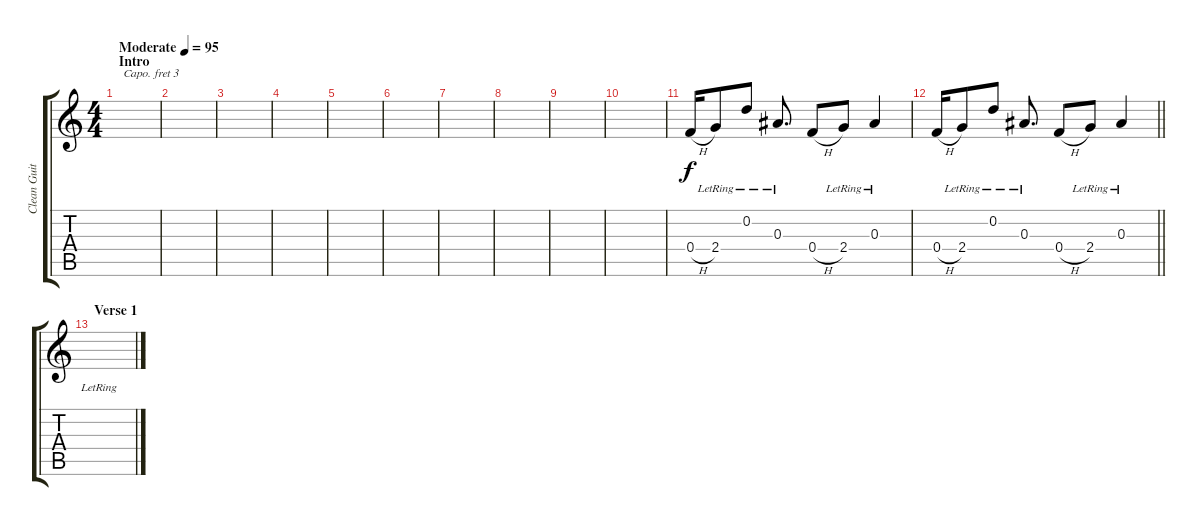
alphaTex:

\track ("Clean Guitar" "Clean Guit") {instrument electricguitarjazz}
\staff {score tabs}
\capo 3
\tuning (E4 B3 G3 D3 A2 E2) {hide}
\ts (4 4)
\section ("" "Intro")
\tempo (95 "Moderate")
\clef g2
\ks c
|
|
|
|
|
|
|
|
|
|
0.4{h}.16 2.4{lr}.8 0.2{lr}.8 0.3{lr}.8{d} 0.4{h}.8 2.4{lr}.8 0.3{lr}.4 |
\barLineRight lightlight
0.4{h}.16 2.4{lr}.8 0.2{lr}.8 0.3{lr}.8{d} 0.4{h}.8 2.4{lr}.8 0.3{lr}.4 |
\section ("" "Verse 1")
